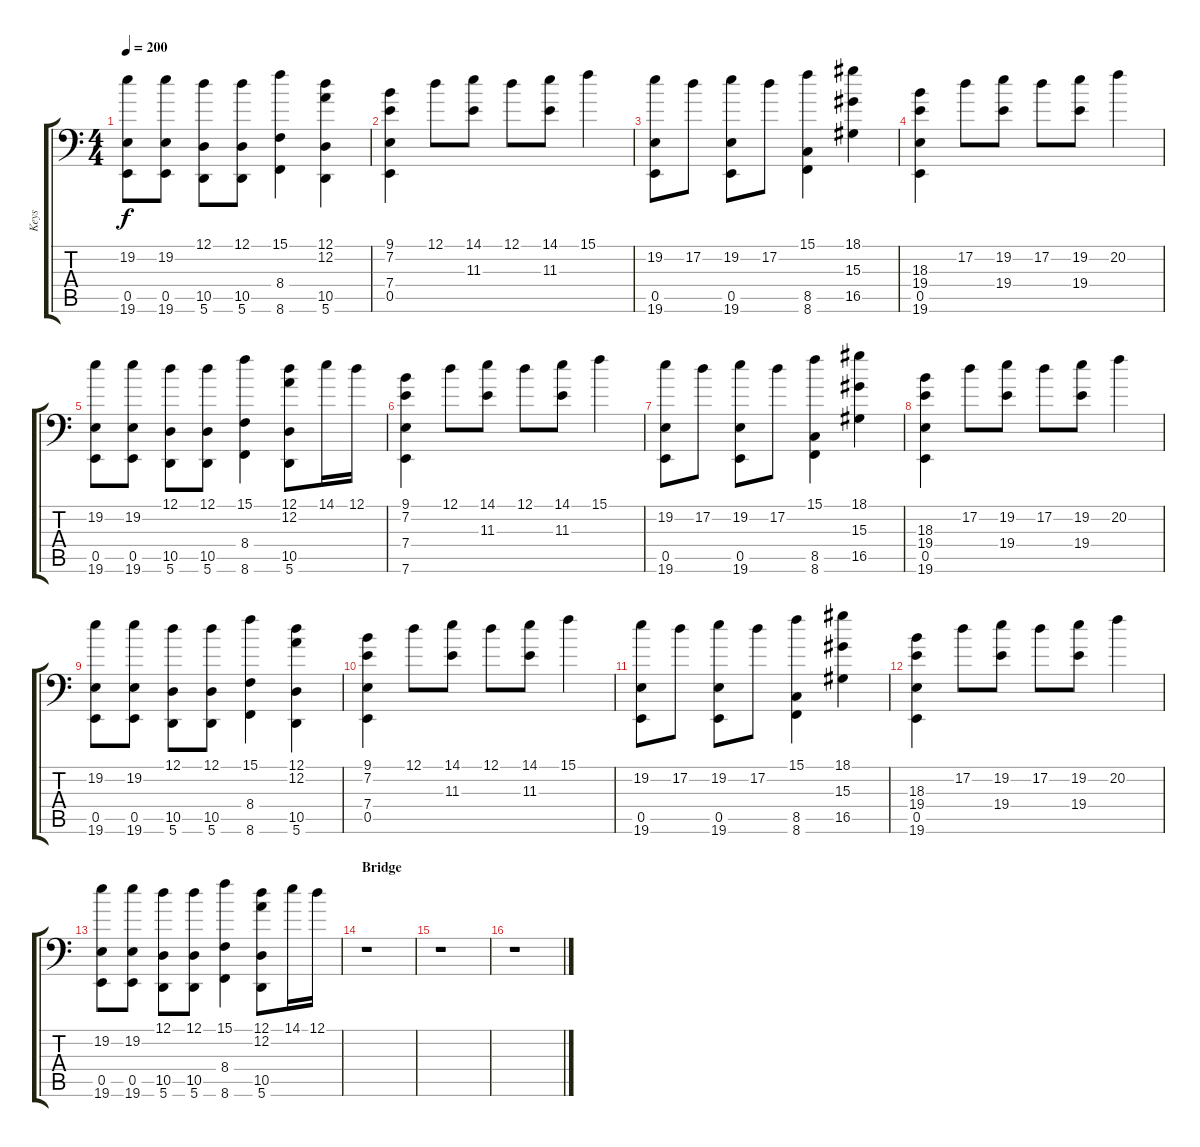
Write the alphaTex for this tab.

\track ("Keys" "Keys") {instrument acousticgrandpiano}
\staff {score tabs}
\tuning (D4 A3 F3 A2 E2 A1) {hide}
\ts (4 4)
\tempo 200
\clef f4
\ks c
(19.2 0.5 19.6).8{dy f} (19.2 0.5 19.6).8 (12.1 10.5 5.6).8 (12.1 10.5 5.6).8 (15.1 8.4 8.6).4 (12.1 12.2 10.5 5.6).4 |
(9.1 7.2 7.4 0.5).4 12.1.8 (14.1 11.3).8 12.1.8 (14.1 11.3).8 15.1.4 |
(19.2 0.5 19.6).8 17.2.8 (19.2 0.5 19.6).8 17.2.8 (15.1 8.5 8.6).4 (18.1 15.3 16.5).4 |
(18.3 19.4 0.5 19.6).4 17.2.8 (19.2 19.4).8 17.2.8 (19.2 19.4).8 20.2.4 |
(19.2 0.5 19.6).8 (19.2 0.5 19.6).8 (12.1 10.5 5.6).8 (12.1 10.5 5.6).8 (15.1 8.4 8.6).4 (12.1 12.2 10.5 5.6).8 14.1.16 12.1.16 |
(9.1 7.2 7.4 7.6).4 12.1.8 (14.1 11.3).8 12.1.8 (14.1 11.3).8 15.1.4 |
(19.2 0.5 19.6).8 17.2.8 (19.2 0.5 19.6).8 17.2.8 (15.1 8.5 8.6).4 (18.1 15.3 16.5).4 |
(18.3 19.4 0.5 19.6).4 17.2.8 (19.2 19.4).8 17.2.8 (19.2 19.4).8 20.2.4 |
(19.2 0.5 19.6).8 (19.2 0.5 19.6).8 (12.1 10.5 5.6).8 (12.1 10.5 5.6).8 (15.1 8.4 8.6).4 (12.1 12.2 10.5 5.6).4 |
(9.1 7.2 7.4 0.5).4 12.1.8 (14.1 11.3).8 12.1.8 (14.1 11.3).8 15.1.4 |
(19.2 0.5 19.6).8 17.2.8 (19.2 0.5 19.6).8 17.2.8 (15.1 8.5 8.6).4 (18.1 15.3 16.5).4 |
(18.3 19.4 0.5 19.6).4 17.2.8 (19.2 19.4).8 17.2.8 (19.2 19.4).8 20.2.4 |
(19.2 0.5 19.6).8 (19.2 0.5 19.6).8 (12.1 10.5 5.6).8 (12.1 10.5 5.6).8 (15.1 8.4 8.6).4 (12.1 12.2 10.5 5.6).8 14.1.16 12.1.16 |
\section ("" "Bridge")
r.1 |
r.1 |
r.1
